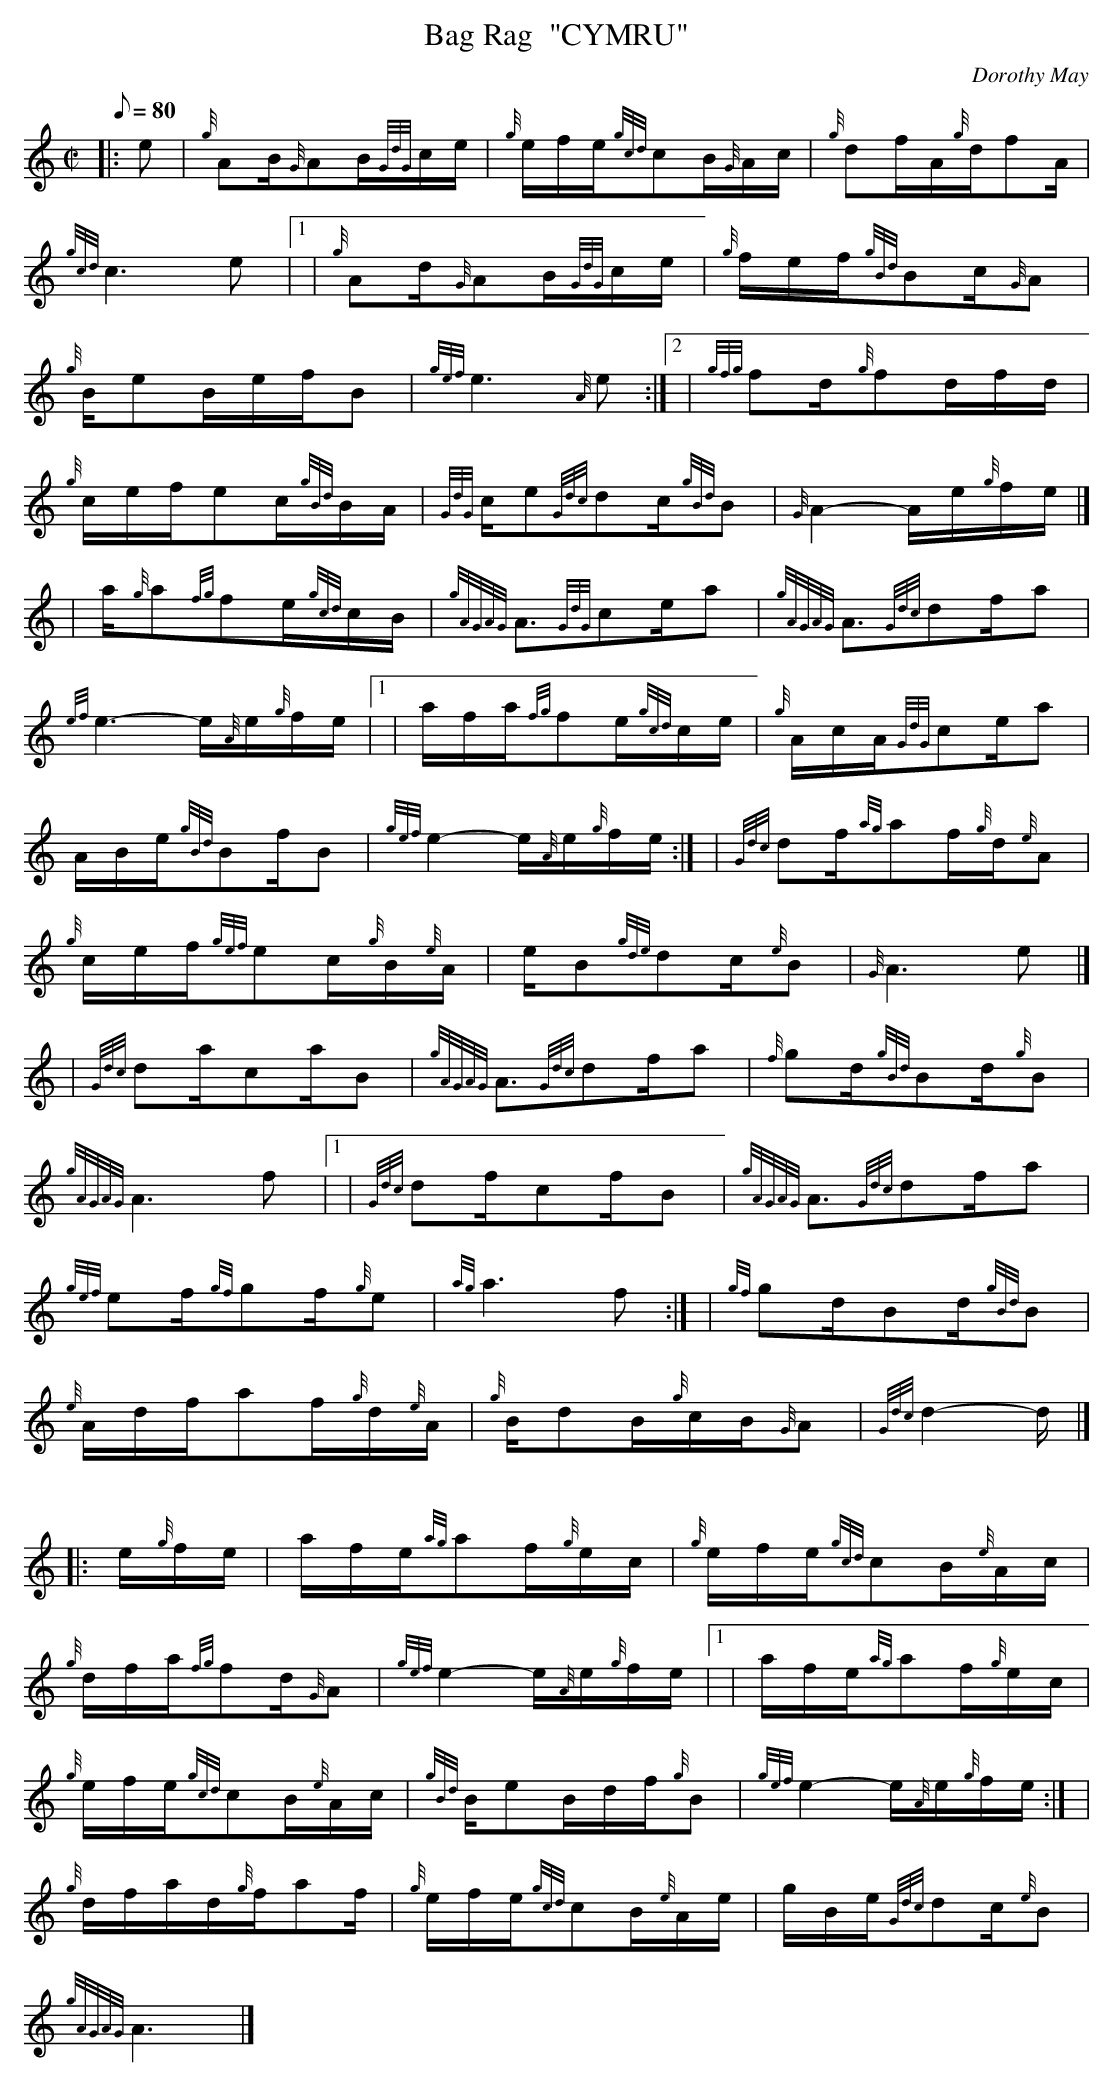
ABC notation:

X:1
T:Bag Rag  "CYMRU"
M:C|
L:1/8
Q:80
C:Dorothy May
K:HP
|: e | \
{g}AB/2{G}AB/2{GdG}c/2e/2 | \
{g}e/2f/2e/2{gcd}cB/2{G}A/2c/2 | \
{g}df/2A/2{g}d/2fA/2 |
{gcd}c3e|1  | \
{g}Ad/2{G}AB/2{GdG}c/2e/2 | \
{g}f/2e/2f/2{gBd}Bc/2{G}A |
{g}B/2eB/2e/2f/2B | \
{gef}e3{A}e:|2  | \
{gfg}fd/2{g}fd/2f/2d/2 |
{g}c/2e/2f/2ec/2{gBd}B/2A/2 | \
{GdG}c/2e{Gdc}dc/2{gBd}B | \
{G}A2-A/2e/2{g}f/2e/2|] |:
| a/2{g}a{fg}fe/2{gcd}c/2B/2 | \
{gAGAG}A3/2{GdG}ce/2a | \
{gAGAG}A3/2{Gdc}df/2a |
{ef}e3-e/2{A}e/2{g}f/2e/2|1  | \
a/2f/2a/2{fg}fe/2{gcd}c/2e/2 | \
{g}A/2c/2A/2{GdG}ce/2a |
A/2B/2e/2{gBd}Bf/2B | \
{gef}e2-e/2{A}e/2{g}f/2e/2 :| | \
{Gdc}df/2{ag}af/2{g}d/2{e}A |
{g}c/2e/2f/2{gef}ec/2{g}B/2{e}A/2 | \
e/2B{gde}dc/2{e}B | \
{G}A3e|] |:
| {Gdc}da/2ca/2B | \
{gAGAG}A3/2{Gdc}df/2a | \
{f}gd/2{gBd}Bd/2{g}B |
{gAGAG}A3f|1  | \
{Gdc}df/2cf/2B | \
{gAGAG}A3/2{Gdc}df/2a |
{gef}ef/2{gf}gf/2{g}e | \
{ag}a3f :| | \
{gf}gd/2Bd/2{gBd}B |
{e}A/2d/2f/2af/2{g}d/2{e}A/2 | \
{g}B/2dB/2{g}c/2B/2{G}A | \
{Gdc}d2-d/2|] |:
e/2{g}f/2e/2 | \
a/2f/2e/2{ag}af/2{g}e/2c/2 | \
{g}e/2f/2e/2{gcd}cB/2{e}A/2c/2 |
{g}d/2f/2a/2{fg}fd/2{G}A | \
{gef}e2-e/2{A}e/2{g}f/2e/2|1  | \
a/2f/2e/2{ag}af/2{g}e/2c/2 |
{g}e/2f/2e/2{gcd}cB/2{e}A/2c/2 | \
{gBd}B/2eB/2d/2f/2{g}B | \
{gef}e2-e/2{A}e/2{g}f/2e/2:| |
{g}d/2f/2a/2d/2{g}f/2af/2 | \
{g}e/2f/2e/2{gcd}cB/2{e}A/2e/2 | \
g/2B/2e/2{Gdc}dc/2{e}B |
{gAGAG}A3|]
